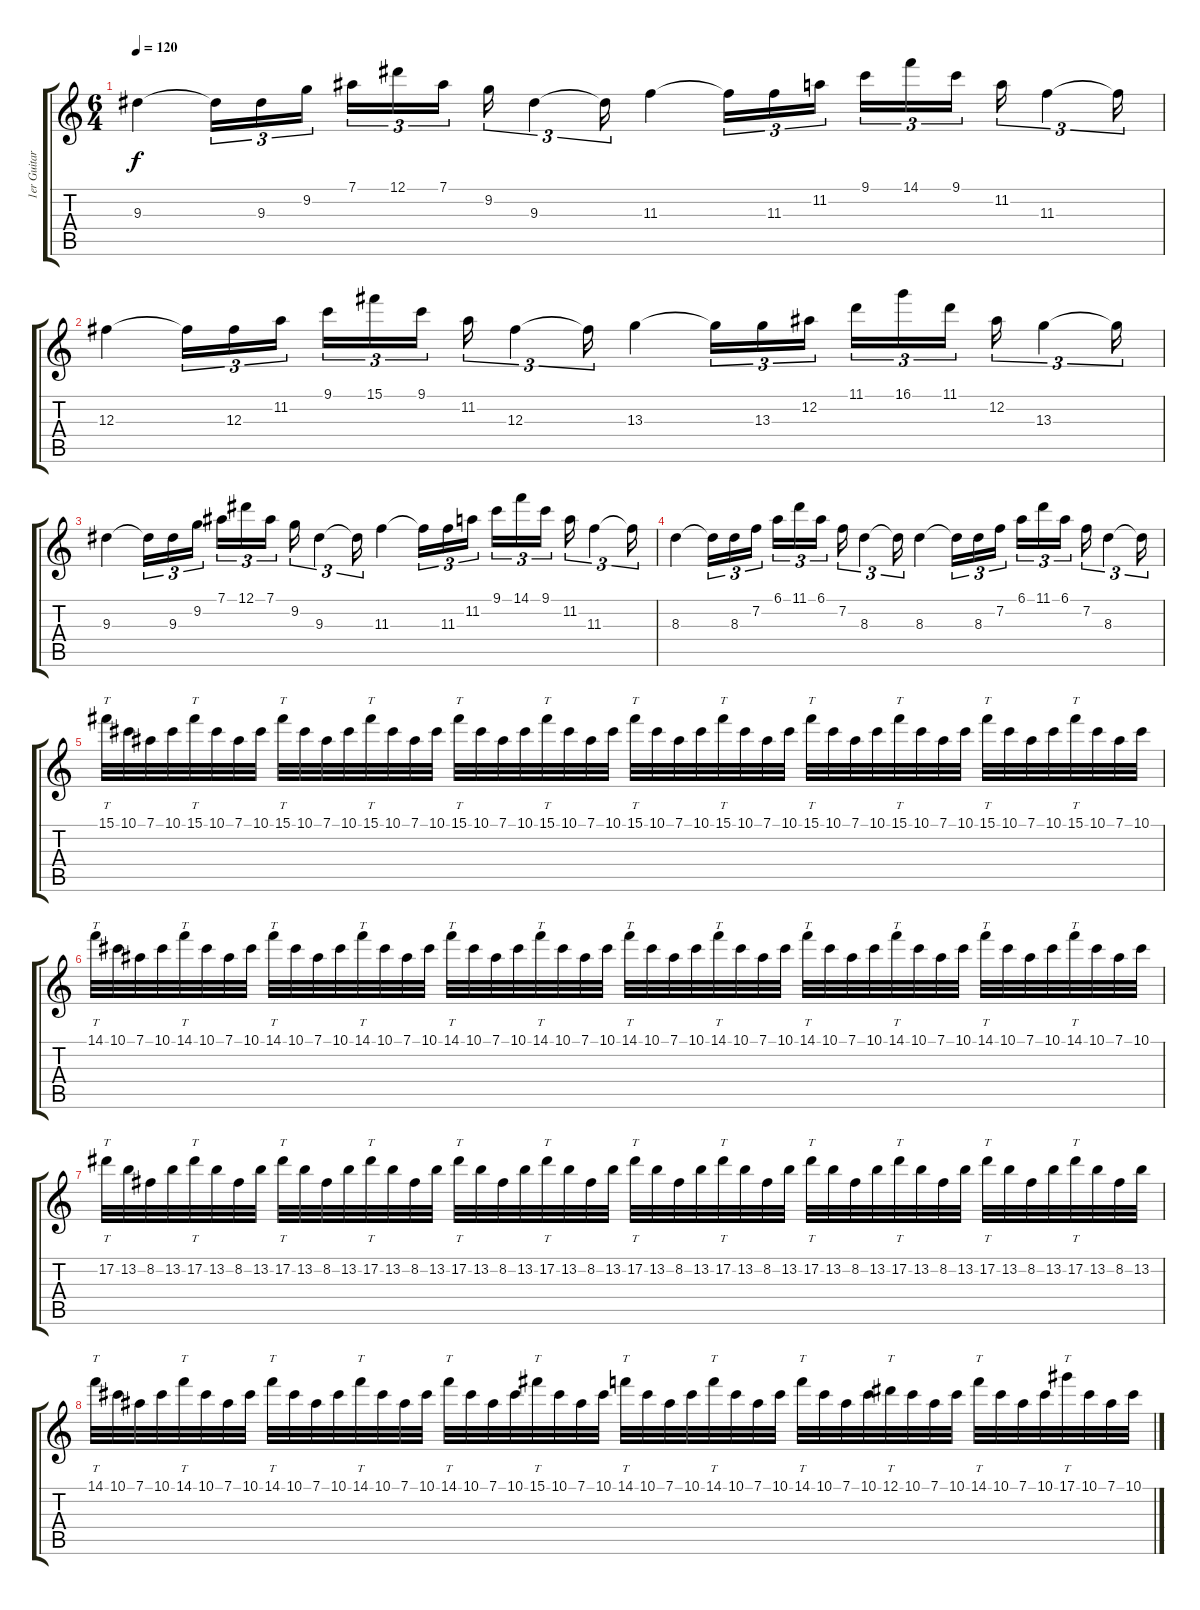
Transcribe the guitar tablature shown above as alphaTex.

\track ("1er Guitarra" "1er Guitar") {instrument overdrivenguitar}
\staff {score tabs}
\tuning (Eb4 Bb3 Gb3 Db3 Ab2 Eb2) {hide}
\ts (6 4)
\tempo 120
\clef g2
\ks c
9.3.4{dy f} 9.3{t}.16{tu (3 2)} 9.3.16{tu (3 2)} 9.2.16{tu (3 2)} 7.1.16{tu (3 2)} 12.1.16{tu (3 2)} 7.1.16{tu (3 2)} 9.2.16{tu (3 2)} 9.3.4{tu (3 2)} 9.3{t}.16{tu (3 2)} 11.3.4 11.3{t}.16{tu (3 2)} 11.3.16{tu (3 2)} 11.2.16{tu (3 2)} 9.1.16{tu (3 2)} 14.1.16{tu (3 2)} 9.1.16{tu (3 2)} 11.2.16{tu (3 2)} 11.3.4{tu (3 2)} 11.3{t}.16{tu (3 2)} |
12.3.4 12.3{t}.16{tu (3 2)} 12.3.16{tu (3 2)} 11.2.16{tu (3 2)} 9.1.16{tu (3 2)} 15.1.16{tu (3 2)} 9.1.16{tu (3 2)} 11.2.16{tu (3 2)} 12.3.4{tu (3 2)} 12.3{t}.16{tu (3 2)} 13.3.4 13.3{t}.16{tu (3 2)} 13.3.16{tu (3 2)} 12.2.16{tu (3 2)} 11.1.16{tu (3 2)} 16.1.16{tu (3 2)} 11.1.16{tu (3 2)} 12.2.16{tu (3 2)} 13.3.4{tu (3 2)} 13.3{t}.16{tu (3 2)} |
9.3.4 9.3{t}.16{tu (3 2)} 9.3.16{tu (3 2)} 9.2.16{tu (3 2)} 7.1.16{tu (3 2)} 12.1.16{tu (3 2)} 7.1.16{tu (3 2)} 9.2.16{tu (3 2)} 9.3.4{tu (3 2)} 9.3{t}.16{tu (3 2)} 11.3.4 11.3{t}.16{tu (3 2)} 11.3.16{tu (3 2)} 11.2.16{tu (3 2)} 9.1.16{tu (3 2)} 14.1.16{tu (3 2)} 9.1.16{tu (3 2)} 11.2.16{tu (3 2)} 11.3.4{tu (3 2)} 11.3{t}.16{tu (3 2)} |
8.3.4 8.3{t}.16{tu (3 2)} 8.3.16{tu (3 2)} 7.2.16{tu (3 2)} 6.1.16{tu (3 2)} 11.1.16{tu (3 2)} 6.1.16{tu (3 2)} 7.2.16{tu (3 2)} 8.3.4{tu (3 2)} 8.3{t}.16{tu (3 2)} 8.3.4 8.3{t}.16{tu (3 2)} 8.3.16{tu (3 2)} 7.2.16{tu (3 2)} 6.1.16{tu (3 2)} 11.1.16{tu (3 2)} 6.1.16{tu (3 2)} 7.2.16{tu (3 2)} 8.3.4{tu (3 2)} 8.3{t}.16{tu (3 2)} |
15.1.32{tt} 10.1.32 7.1.32 10.1.32 15.1.32{tt} 10.1.32 7.1.32 10.1.32 15.1.32{tt} 10.1.32 7.1.32 10.1.32 15.1.32{tt} 10.1.32 7.1.32 10.1.32 15.1.32{tt} 10.1.32 7.1.32 10.1.32 15.1.32{tt} 10.1.32 7.1.32 10.1.32 15.1.32{tt} 10.1.32 7.1.32 10.1.32 15.1.32{tt} 10.1.32 7.1.32 10.1.32 15.1.32{tt} 10.1.32 7.1.32 10.1.32 15.1.32{tt} 10.1.32 7.1.32 10.1.32 15.1.32{tt} 10.1.32 7.1.32 10.1.32 15.1.32{tt} 10.1.32 7.1.32 10.1.32 |
14.1.32{tt} 10.1.32 7.1.32 10.1.32 14.1.32{tt} 10.1.32 7.1.32 10.1.32 14.1.32{tt} 10.1.32 7.1.32 10.1.32 14.1.32{tt} 10.1.32 7.1.32 10.1.32 14.1.32{tt} 10.1.32 7.1.32 10.1.32 14.1.32{tt} 10.1.32 7.1.32 10.1.32 14.1.32{tt} 10.1.32 7.1.32 10.1.32 14.1.32{tt} 10.1.32 7.1.32 10.1.32 14.1.32{tt} 10.1.32 7.1.32 10.1.32 14.1.32{tt} 10.1.32 7.1.32 10.1.32 14.1.32{tt} 10.1.32 7.1.32 10.1.32 14.1.32{tt} 10.1.32 7.1.32 10.1.32 |
17.2.32{tt} 13.2.32 8.2.32 13.2.32 17.2.32{tt} 13.2.32 8.2.32 13.2.32 17.2.32{tt} 13.2.32 8.2.32 13.2.32 17.2.32{tt} 13.2.32 8.2.32 13.2.32 17.2.32{tt} 13.2.32 8.2.32 13.2.32 17.2.32{tt} 13.2.32 8.2.32 13.2.32 17.2.32{tt} 13.2.32 8.2.32 13.2.32 17.2.32{tt} 13.2.32 8.2.32 13.2.32 17.2.32{tt} 13.2.32 8.2.32 13.2.32 17.2.32{tt} 13.2.32 8.2.32 13.2.32 17.2.32{tt} 13.2.32 8.2.32 13.2.32 17.2.32{tt} 13.2.32 8.2.32 13.2.32 |
14.1.32{tt} 10.1.32 7.1.32 10.1.32 14.1.32{tt} 10.1.32 7.1.32 10.1.32 14.1.32{tt} 10.1.32 7.1.32 10.1.32 14.1.32{tt} 10.1.32 7.1.32 10.1.32 14.1.32{tt} 10.1.32 7.1.32 10.1.32 15.1.32{tt} 10.1.32 7.1.32 10.1.32 14.1.32{tt} 10.1.32 7.1.32 10.1.32 14.1.32{tt} 10.1.32 7.1.32 10.1.32 14.1.32{tt} 10.1.32 7.1.32 10.1.32 12.1.32{tt} 10.1.32 7.1.32 10.1.32 14.1.32{tt} 10.1.32 7.1.32 10.1.32 17.1.32{tt} 10.1.32 7.1.32 10.1.32
